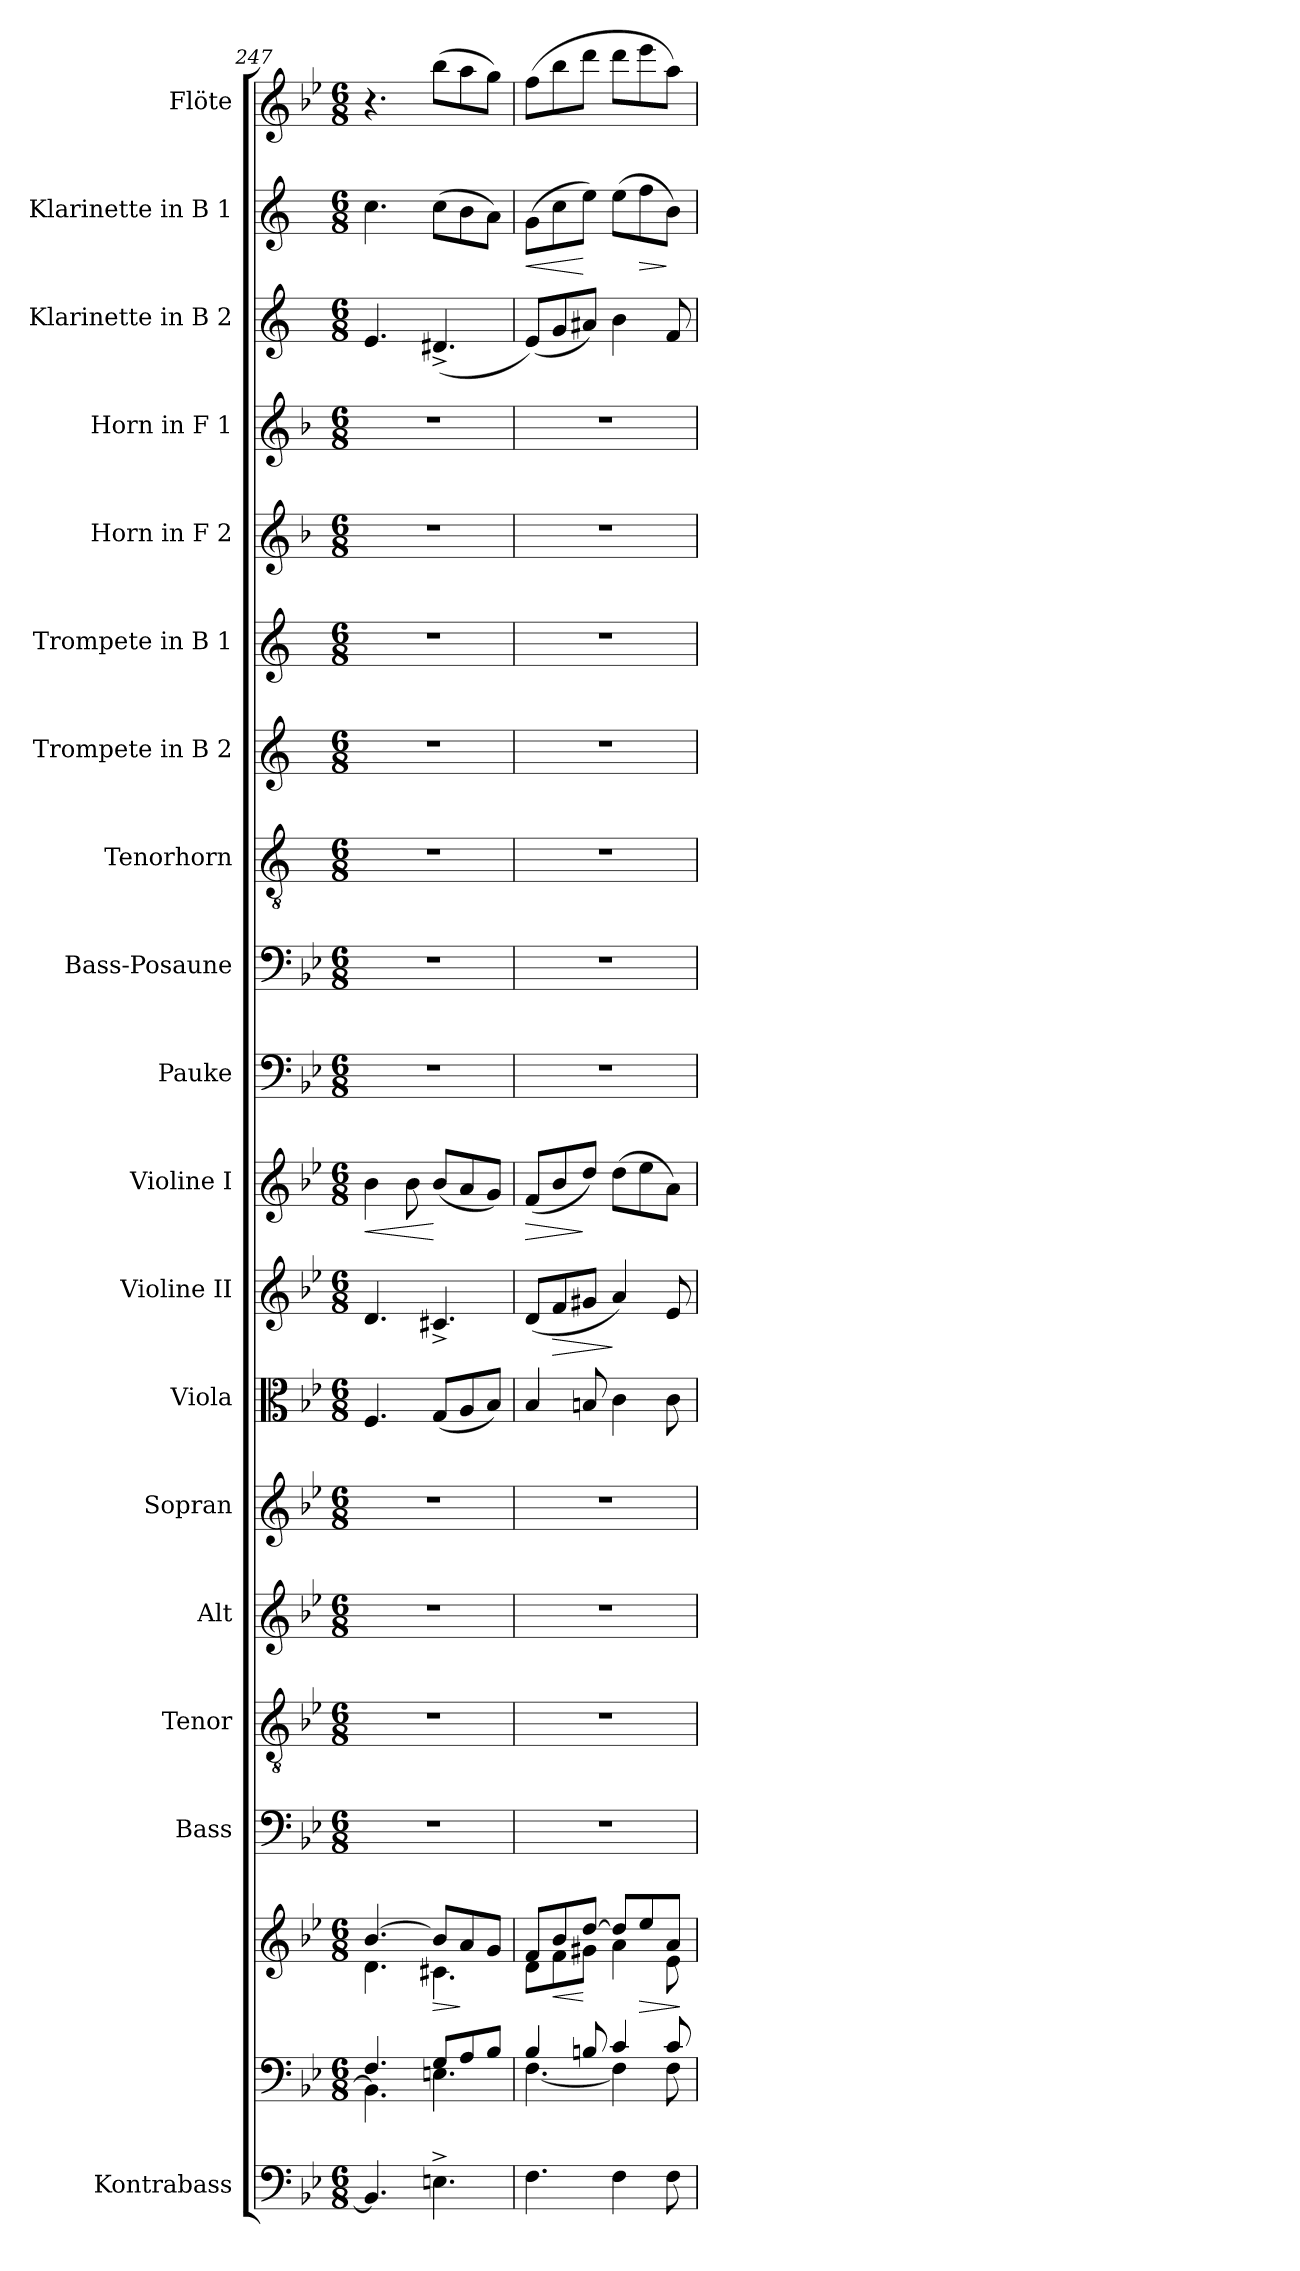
**kern	**kern	**kern	**dynam	**kern	**kern	**kern	**kern	**kern	**kern	**dynam	**kern	**dynam	**kern	**kern	**kern	**kern	**kern	**kern	**kern	**kern	**kern	**dynam	**kern
*part19	*part18	*part18	*part18	*part17	*part16	*part15	*part14	*part13	*part12	*part12	*part11	*part11	*part10	*part9	*part8	*part7	*part6	*part5	*part4	*part3	*part2	*part2	*part1
*staff20	*staff19	*staff18	*staff18/19	*staff17	*staff16	*staff15	*staff14	*staff13	*staff12	*staff12	*staff11	*staff11	*staff10	*staff9	*staff8	*staff7	*staff6	*staff5	*staff4	*staff3	*staff2	*staff2	*staff1
*I"Kontrabass	*	*	*	*I"Bass	*I"Tenor	*I"Alt	*I"Sopran	*I"Viola	*I"Violine II	*	*I"Violine I	*	*I"Pauke	*I"Bass-Posaune	*I"Tenorhorn	*I"Trompete in B 2	*I"Trompete in B 1	*I"Horn in F 2	*I"Horn in F 1	*I"Klarinette in B 2	*I"Klarinette in B 1	*	*I"Flöte
*I'Kb.	*	*	*	*I'B	*I'T	*I'A	*I'S	*I'Vla.	*I'Vl. II	*	*I'Vl. I	*	*I'Pk.	*I'B. Pos.	*I'T	*	*	*I'Hrn. 2	*I'Hrn. 1	*	*	*	*I'Fl.
*clefF4	*clefF4	*clefG2	*	*clefF4	*clefGv2	*clefG2	*clefG2	*clefC3	*clefG2	*	*clefG2	*	*clefF4	*clefF4	*clefGv2	*clefG2	*clefG2	*clefG2	*clefG2	*clefG2	*clefG2	*	*clefG2
*ITrd7c12	*	*	*	*	*	*	*	*	*	*	*	*	*	*	*ITrd1c2	*ITrd1c2	*ITrd1c2	*ITrd4c7	*ITrd4c7	*ITrd1c2	*ITrd1c2	*	*
*k[b-e-]	*k[b-e-]	*k[b-e-]	*	*k[b-e-]	*k[b-e-]	*k[b-e-]	*k[b-e-]	*k[b-e-]	*k[b-e-]	*	*k[b-e-]	*	*k[b-e-]	*k[b-e-]	*k[b-e-]	*k[b-e-]	*k[b-e-]	*k[b-e-]	*k[b-e-]	*k[b-e-]	*k[b-e-]	*	*k[b-e-]
*B-:	*B-:	*B-:	*	*B-:	*B-:	*B-:	*B-:	*B-:	*B-:	*	*B-:	*	*B-:	*B-:	*B-:	*B-:	*B-:	*B-:	*B-:	*B-:	*B-:	*	*B-:
*M6/8	*M6/8	*M6/8	*	*M6/8	*M6/8	*M6/8	*M6/8	*M6/8	*M6/8	*	*M6/8	*	*M6/8	*M6/8	*M6/8	*M6/8	*M6/8	*M6/8	*M6/8	*M6/8	*M6/8	*	*M6/8
=247	=247	=247	=247	=247	=247	=247	=247	=247	=247	=247	=247	=247	=247	=247	=247	=247	=247	=247	=247	=247	=247	=247	=247
*	*^	*^	*	*	*	*	*	*	*	*	*	*	*	*	*	*	*	*	*	*	*	*	*
!	!	!	!	!	!	!	!	!	!	!	!	!	!	!LO:HP:b	!	!	!	!	!	!	!	!	!	!	!
4.BBB-/]	4.F/	4.BB-\]	[>4.b-/	4.d\	.	2.r	2.r	2.r	2.r	4.F/	4.d/	.	4b-\	<	2.r	2.r	2.r	2.r	2.r	2.r	2.r	4.d/	4.b-\	.	4.r
.	.	.	.	.	.	.	.	.	.	.	.	.	8b-\	.	.	.	.	.	.	.	.	.	.	.	.
!	!	!	!	!	!LO:HP:b	!	!	!	!	!	!	!	!	!	!	!	!	!	!	!	!	!	!	!	!
4.EEn^>\	8G/L	4.En\	8b-/L]	4.c#X\	>	.	.	.	.	(<8G/L	4.c#X^</	.	(<8b-/L	[	.	.	.	.	.	.	.	(<4.c#X^</	(>8b-\L	.	(>8bb-\L
.	8A/	.	8a/	.	]	.	.	.	.	8A/	.	.	8a/	.	.	.	.	.	.	.	.	.	8a\	.	8aa\
.	8B-/J	.	8g/J	.	.	.	.	.	.	8B-/J)	.	.	8g/J)	.	.	.	.	.	.	.	.	.	8g\J)	.	8gg\J)
=248	=248	=248	=248	=248	=248	=248	=248	=248	=248	=248	=248	=248	=248	=248	=248	=248	=248	=248	=248	=248	=248	=248	=248	=248	=248
!	!	!	!	!	!	!	!	!	!	!	!	!	!	!LO:HP:b	!	!	!	!	!	!	!	!	!	!LO:HP:b	!
4.FF\	4B-/	[<4.F\	8f/L	8d\L	.	2.r	2.r	2.r	2.r	4B-/	(<8d/L	.	(<8f/L	>	2.r	2.r	2.r	2.r	2.r	2.r	2.r	(<8d/L)	(>8f\L	<	(>8ff\L
!	!	!	!	!	!LO:HP:b	!	!	!	!	!	!	!LO:HP:b	!	!	!	!	!	!	!	!	!	!	!	!	!
.	.	.	8b-/	8f\	<	.	.	.	.	.	8f/	>	8b-/	.	.	.	.	.	.	.	.	8f/	8b-\	.	8bb-\
.	8Bn/	.	[>8dd/J	8g#X\J	[	.	.	.	.	8Bn/	8g#X/J	.	8dd/J)	]	.	.	.	.	.	.	.	8g#X/J)	8dd\J)	[	8ddd\J
4FF\	4c/	4F\]	8dd/L]	4a\	.	.	.	.	.	4c\	4a/)	]	(>8dd\L	.	.	.	.	.	.	.	.	4a\	(>8dd\L	.	8ddd\L
!	!	!	!	!	!LO:HP:b	!	!	!	!	!	!	!	!	!	!	!	!	!	!	!	!	!	!	!LO:HP:b	!
.	.	.	8ee-/	.	>	.	.	.	.	.	.	.	8ee-\	.	.	.	.	.	.	.	.	.	8ee-\	>	8eee-\
8FF\	8c/	8F\	8a/J	8e-\	.	.	.	.	.	8c\	8e-/	.	8a\J)	.	.	.	.	.	.	.	.	8e-/	8a\J)	]	8aa\J)
*	*v	*v	*	*	*	*	*	*	*	*	*	*	*	*	*	*	*	*	*	*	*	*	*	*	*
*	*	*v	*v	*	*	*	*	*	*	*	*	*	*	*	*	*	*	*	*	*	*	*	*	*
.	.	.	]	.	.	.	.	.	.	.	.	.	.	.	.	.	.	.	.	.	.	.	.
=	=	=	=	=	=	=	=	=	=	=	=	=	=	=	=	=	=	=	=	=	=	=	=
*-	*-	*-	*-	*-	*-	*-	*-	*-	*-	*-	*-	*-	*-	*-	*-	*-	*-	*-	*-	*-	*-	*-	*-
